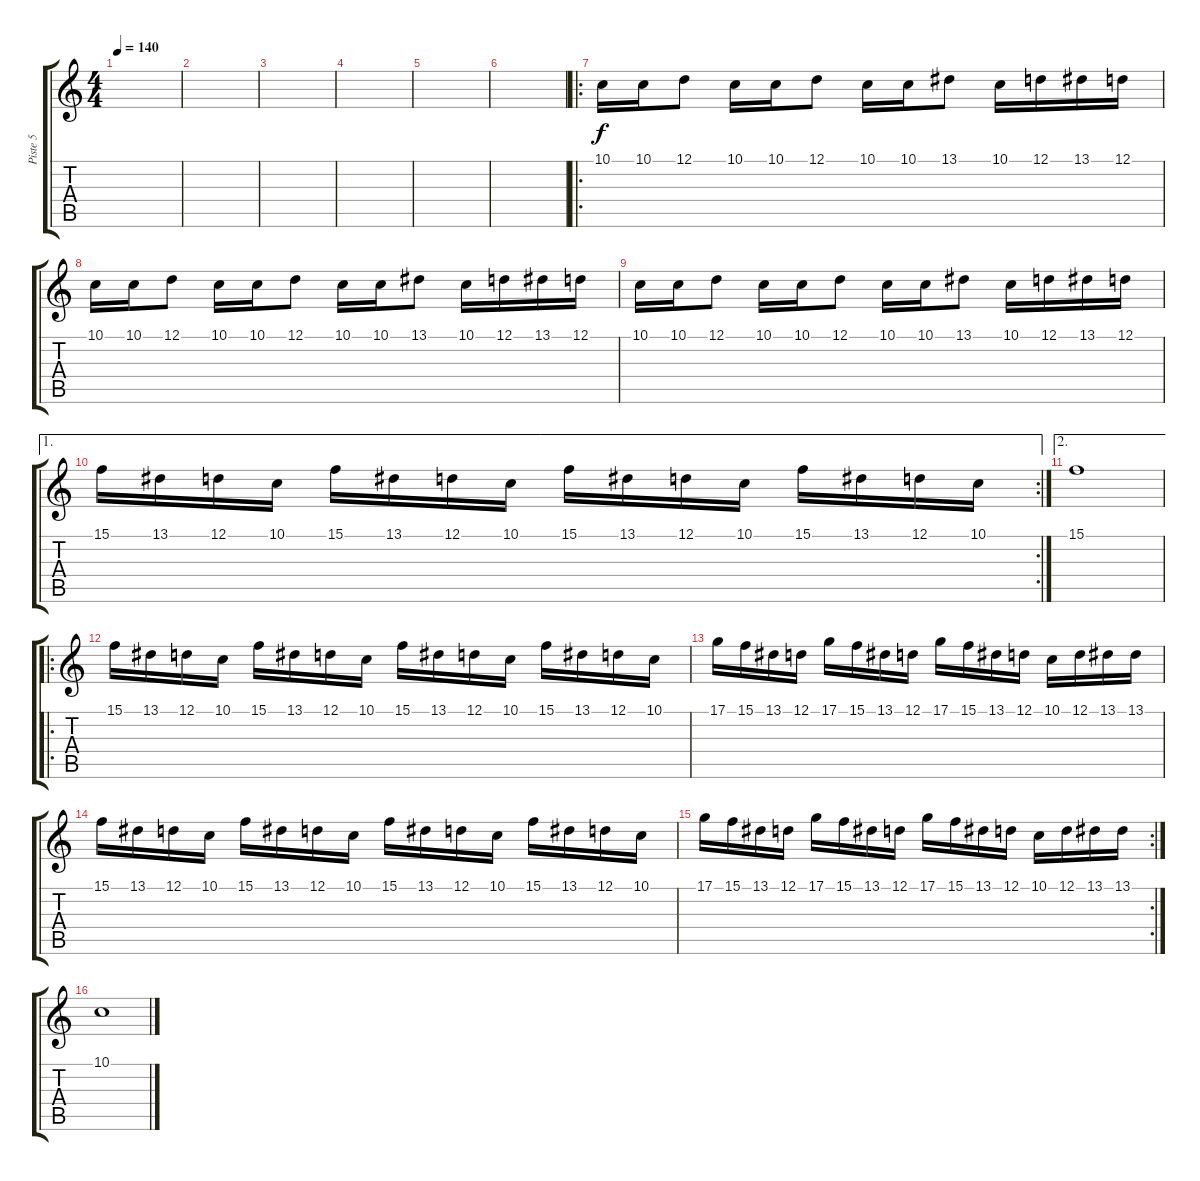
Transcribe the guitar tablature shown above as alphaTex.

\track ("Piste 5" "Piste 5") {instrument fx4atmosphere}
\staff {score tabs}
\tuning (D4 A3 F3 C3 G2 C2) {hide}
\ts (4 4)
\tempo 140
\clef g2
\ks c
|
|
|
|
|
|
\ro
10.1.16 10.1.16 12.1.8 10.1.16 10.1.16 12.1.8 10.1.16 10.1.16 13.1.8 10.1.16 12.1.16 13.1.16 12.1.16 |
10.1.16 10.1.16 12.1.8 10.1.16 10.1.16 12.1.8 10.1.16 10.1.16 13.1.8 10.1.16 12.1.16 13.1.16 12.1.16 |
10.1.16 10.1.16 12.1.8 10.1.16 10.1.16 12.1.8 10.1.16 10.1.16 13.1.8 10.1.16 12.1.16 13.1.16 12.1.16 |
\ae 1
\rc 2
15.1.16 13.1.16 12.1.16 10.1.16 15.1.16 13.1.16 12.1.16 10.1.16 15.1.16 13.1.16 12.1.16 10.1.16 15.1.16 13.1.16 12.1.16 10.1.16 |
\ae 2
15.1.1 |
\ro
15.1.16 13.1.16 12.1.16 10.1.16 15.1.16 13.1.16 12.1.16 10.1.16 15.1.16 13.1.16 12.1.16 10.1.16 15.1.16 13.1.16 12.1.16 10.1.16 |
17.1.16 15.1.16 13.1.16 12.1.16 17.1.16 15.1.16 13.1.16 12.1.16 17.1.16 15.1.16 13.1.16 12.1.16 10.1.16 12.1.16 13.1.16 13.1.16 |
15.1.16 13.1.16 12.1.16 10.1.16 15.1.16 13.1.16 12.1.16 10.1.16 15.1.16 13.1.16 12.1.16 10.1.16 15.1.16 13.1.16 12.1.16 10.1.16 |
\rc 2
17.1.16 15.1.16 13.1.16 12.1.16 17.1.16 15.1.16 13.1.16 12.1.16 17.1.16 15.1.16 13.1.16 12.1.16 10.1.16 12.1.16 13.1.16 13.1.16 |
10.1.1
